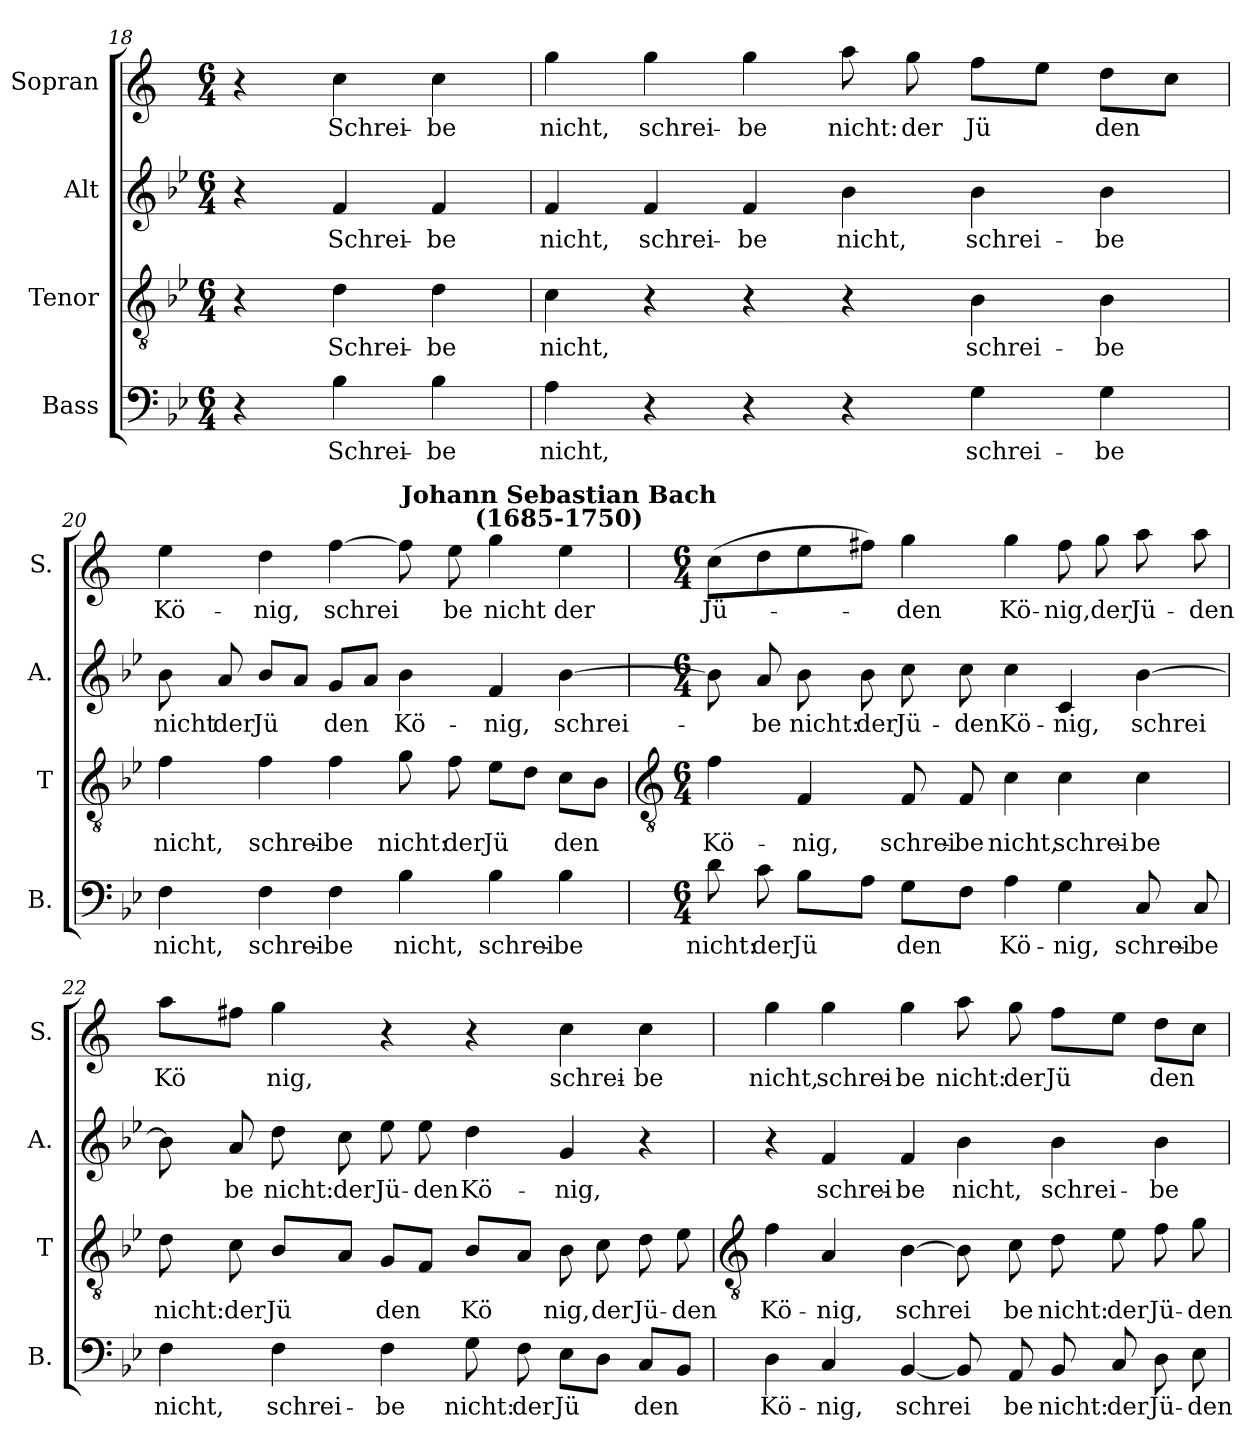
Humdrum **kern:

**kern	**text	**kern	**text	**kern	**text	**kern	**text
*part4	*part4	*part3	*part3	*part2	*part2	*part1	*part1
*staff4	*staff4	*staff3	*staff3	*staff2	*staff2	*staff1	*staff1
*I"Bass	*	*I"Tenor	*	*I"Alt	*	*I"Sopran	*
*I'B.	*	*I'T	*	*I'A.	*	*I'S.	*
*clefF4	*	*clefGv2	*	*clefG2	*	*clefG2	*
*	*	*	*	*	*	*ITrd1c2	*
*k[b-e-]	*	*k[b-e-]	*	*k[b-e-]	*	*k[b-e-]	*
*B-:	*	*B-:	*	*B-:	*	*B-:	*
*M6/4	*	*M6/4	*	*M6/4	*	*M6/4	*
=18	=18	=18	=18	=18	=18	=18	=18
4r	.	4r	.	4r	.	4r	.
!	!LO:LY:b	!	!LO:LY:b	!	!LO:LY:b	!	!LO:LY:b
4B-	Schrei-	4d	Schrei-	4f	Schrei-	4b-	Schrei-
!	!LO:LY:b	!	!LO:LY:b	!	!LO:LY:b	!	!LO:LY:b
4B-	-be	4d	-be	4f	-be	4b-	-be
=19	=19	=19	=19	=19	=19	=19	=19
!	!LO:LY:b	!	!LO:LY:b	!	!LO:LY:b	!	!LO:LY:b
4A	nicht,	4c	nicht,	4f	nicht,	4ff	nicht,
!	!	!	!	!	!LO:LY:b	!	!LO:LY:b
4r	.	4r	.	4f	schrei-	4ff	schrei-
!	!	!	!	!	!LO:LY:b	!	!LO:LY:b
4r	.	4r	.	4f	-be	4ff	-be
!	!	!	!	!	!LO:LY:b	!	!LO:LY:b
4r	.	4r	.	4b-	nicht,	8gg	nicht:
!	!	!	!	!	!	!	!LO:LY:b
.	.	.	.	.	.	8ff	der
!	!LO:LY:b	!	!LO:LY:b	!	!LO:LY:b	!	!LO:LY:b
4G	schrei-	4B-	schrei-	4b-	schrei-	8ee-L	Jü
.	.	.	.	.	.	8ddJ	.
!	!LO:LY:b	!	!LO:LY:b	!	!LO:LY:b	!	!LO:LY:b
4G	-be	4B-	-be	4b-	-be	8ccL	den
.	.	.	.	.	.	8b-J	.
=20	=20	=20	=20	=20	=20	=20	=20
!	!LO:LY:b	!	!LO:LY:b	!	!LO:LY:b	!	!LO:LY:b
4F	nicht,	4f	nicht,	8b-	nicht	4dd	Kö-
!	!	!	!	!	!LO:LY:b	!	!
.	.	.	.	8a	der	.	.
!	!LO:LY:b	!	!LO:LY:b	!	!LO:LY:b	!	!LO:LY:b
4F	schrei-	4f	schrei-	8b-L	Jü	4cc	-nig,
.	.	.	.	8aJ	.	.	.
!	!LO:LY:b	!	!LO:LY:b	!	!LO:LY:b	!	!LO:LY:b
4F	-be	4f	-be	8gL	den	[4ee-	schrei
.	.	.	.	8aJ	.	.	.
!	!LO:LY:b	!	!LO:LY:b	!	!LO:LY:b	!	!
4B-	nicht,	8g	nicht:	4b-	Kö-	8ee-]	.
!	!	!	!LO:LY:b	!	!	!	!LO:LY:b
.	.	8f	der	.	.	8dd	be
!	!LO:LY:b	!	!LO:LY:b	!	!LO:LY:b	!	!LO:LY:b
4B-	schrei-	8e-L	Jü	4f	-nig,	4ff	nicht
.	.	8dJ	.	.	.	.	.
!	!	!	!	!	!	!LO:TX:a:B:cj:t=Johann Sebastian Bach\n(1685-1750)	!
!	!LO:LY:b	!	!LO:LY:b	!	!LO:LY:b	!	!LO:LY:b
4B-	-be	8cL	den	[4b-	schrei-	4dd	der
.	.	8B-J	.	.	.	.	.
!!LO:LB:g=z
=21	=21	=21	=21	=21	=21	=21	=21
*	*	*clefGv2	*	*	*	*	*
*M6/4	*	*M6/4	*	*M6/4	*	*M6/4	*
!	!LO:LY:b	!	!LO:LY:b	!	!	!	!LO:LY:b
8d	nicht:	4f	Kö-	8b-]	.	(>8b-L	Jü-
!	!LO:LY:b	!	!	!	!LO:LY:b	!	!
8c	der	.	.	8a	-be	8cc	.
!	!LO:LY:b	!	!LO:LY:b	!	!LO:LY:b	!	!
8B-L	Jü	4F	-nig,	8b-	nicht:	8dd	.
!	!	!	!	!	!LO:LY:b	!	!
8AJ	.	.	.	8b-	der	8eenJ)	.
!	!LO:LY:b	!	!LO:LY:b	!	!LO:LY:b	!	!LO:LY:b
8GL	den	8F	schrei-	8cc	Jü-	4ff	-den
!	!	!	!LO:LY:b	!	!LO:LY:b	!	!
8FJ	.	8F	-be	8cc	-den	.	.
!	!LO:LY:b	!	!LO:LY:b	!	!LO:LY:b	!	!LO:LY:b
4A	Kö-	4c	nicht,	4cc	Kö-	4ff	Kö-
!	!LO:LY:b	!	!LO:LY:b	!	!LO:LY:b	!	!LO:LY:b
4G	-nig,	4c	schrei-	4c	-nig,	8ee	-nig,
!	!	!	!	!	!	!	!LO:LY:b
.	.	.	.	.	.	8ff	der
!	!LO:LY:b	!	!LO:LY:b	!	!LO:LY:b	!	!LO:LY:b
8C	schrei-	4c	-be	[4b-	schrei	8gg	Jü-
!	!LO:LY:b	!	!	!	!	!	!LO:LY:b
8C	-be	.	.	.	.	8gg	-den
=22	=22	=22	=22	=22	=22	=22	=22
!	!LO:LY:b	!	!LO:LY:b	!	!	!	!LO:LY:b
4F	nicht,	8d	nicht:	8b-]	.	8ggL	Kö
!	!	!	!LO:LY:b	!	!LO:LY:b	!	!
.	.	8c	der	8a	be	8eenJ	.
!	!LO:LY:b	!	!LO:LY:b	!	!LO:LY:b	!	!LO:LY:b
4F	schrei-	8B-L	Jü	8dd	nicht:	4ff	nig,
!	!	!	!	!	!LO:LY:b	!	!
.	.	8AJ	.	8cc	der	.	.
!	!LO:LY:b	!	!LO:LY:b	!	!LO:LY:b	!	!
4F	-be	8GL	den	8ee-	Jü-	4r	.
!	!	!	!	!	!LO:LY:b	!	!
.	.	8FJ	.	8ee-	-den	.	.
!	!LO:LY:b	!	!LO:LY:b	!	!LO:LY:b	!	!
8G	nicht:	8B-L	Kö	4dd	Kö-	4r	.
!	!LO:LY:b	!	!	!	!	!	!
8F	der	8AJ	.	.	.	.	.
!	!LO:LY:b	!	!LO:LY:b	!	!LO:LY:b	!	!LO:LY:b
8E-L	Jü	8B-	nig,	4g	-nig,	4b-	schrei-
!	!	!	!LO:LY:b	!	!	!	!
8DJ	.	8c	der	.	.	.	.
!	!LO:LY:b	!	!LO:LY:b	!	!	!	!LO:LY:b
8CL	den	8d	Jü-	4r	.	4b-	-be
!	!	!	!LO:LY:b	!	!	!	!
8BB-J	.	8e-	-den	.	.	.	.
!!LO:LB:g=z
=23	=23	=23	=23	=23	=23	=23	=23
*	*	*clefGv2	*	*	*	*	*
!	!LO:LY:b	!	!LO:LY:b	!	!	!	!LO:LY:b
4D	Kö-	4f	Kö-	4r	.	4ff	nicht,
!	!LO:LY:b	!	!LO:LY:b	!	!LO:LY:b	!	!LO:LY:b
4C	-nig,	4A	-nig,	4f	schrei-	4ff	schrei-
!	!LO:LY:b	!	!LO:LY:b	!	!LO:LY:b	!	!LO:LY:b
[4BB-	schrei	[4B-	schrei	4f	-be	4ff	-be
!	!	!	!	!	!LO:LY:b	!	!LO:LY:b
8BB-]	.	8B-]	.	4b-	nicht,	8gg	nicht:
!	!LO:LY:b	!	!LO:LY:b	!	!	!	!LO:LY:b
8AA	be	8c	be	.	.	8ff	der
!	!LO:LY:b	!	!LO:LY:b	!	!LO:LY:b	!	!LO:LY:b
8BB-	nicht:	8d	nicht:	4b-	schrei-	8ee-L	Jü
!	!LO:LY:b	!	!LO:LY:b	!	!	!	!
8C	der	8e-	der	.	.	8ddJ	.
!	!LO:LY:b	!	!LO:LY:b	!	!LO:LY:b	!	!LO:LY:b
8D	Jü-	8f	Jü-	4b-	-be	8ccL	den
!	!LO:LY:b	!	!LO:LY:b	!	!	!	!
8E-	-den	8g	-den	.	.	8b-J	.
=	=	=	=	=	=	=	=
*-	*-	*-	*-	*-	*-	*-	*-
